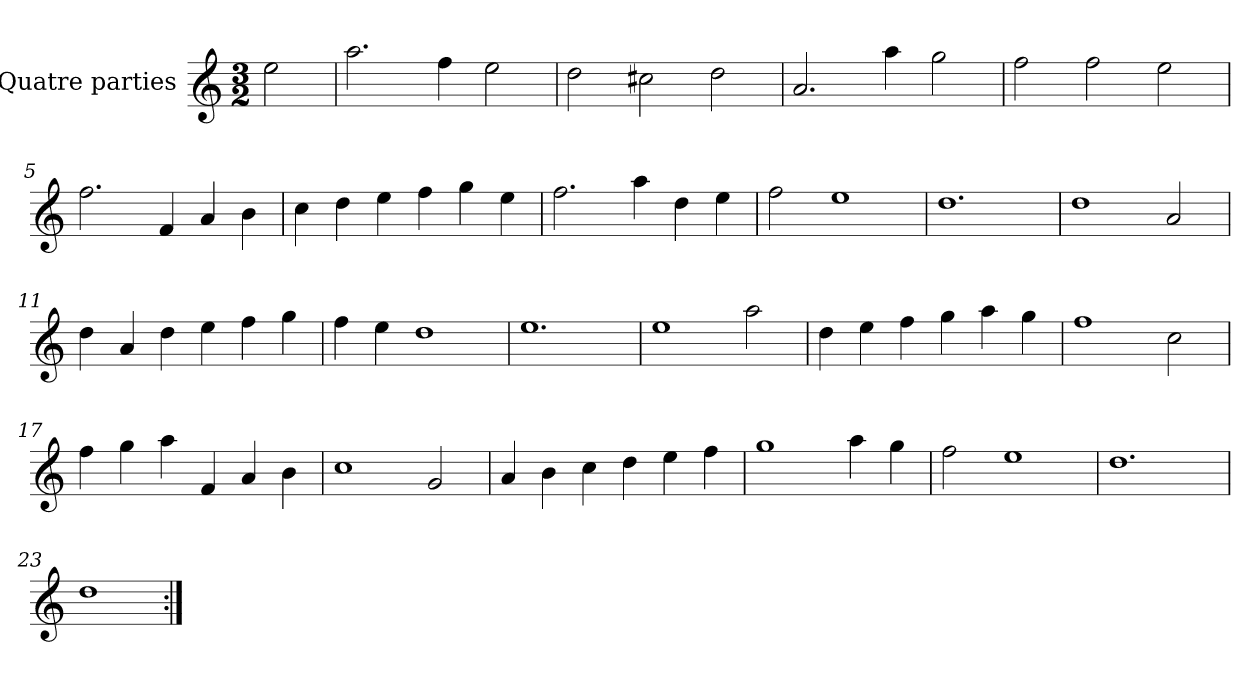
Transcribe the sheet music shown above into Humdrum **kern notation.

**kern
*part1
*staff1
*I"Quatre parties
*clefG2
*k[]
*M3/2
*MM180
=
2ee\
=1
2.aa\
4ff\
2ee\
=2
2dd\
2cc#X\
2dd\
=3
2.a/
4aa\
2gg\
=4
2ff\
2ff\
2ee\
=5
2.ff\
4f/
4a/
4b\
=6
4cc\
4dd\
4ee\
4ff\
4gg\
4ee\
=7
2.ff\
4aa\
4dd\
4ee\
=8
2ff\
1ee
=9
1.dd
=10
1dd
2a/
=11
4dd\
4a/
4dd\
4ee\
4ff\
4gg\
=12
4ff\
4ee\
1dd
=13
1.ee
=14
1ee
2aa\
=15
4dd\
4ee\
4ff\
4gg\
4aa\
4gg\
=16
1ff
2cc\
=17
4ff\
4gg\
4aa\
4f/
4a/
4b\
=18
1cc
2g/
=19
4a/
4b\
4cc\
4dd\
4ee\
4ff\
=20
1gg
4aa\
4gg\
=21
2ff\
1ee
=22
1.dd
=23
1dd
=:|!
*-
